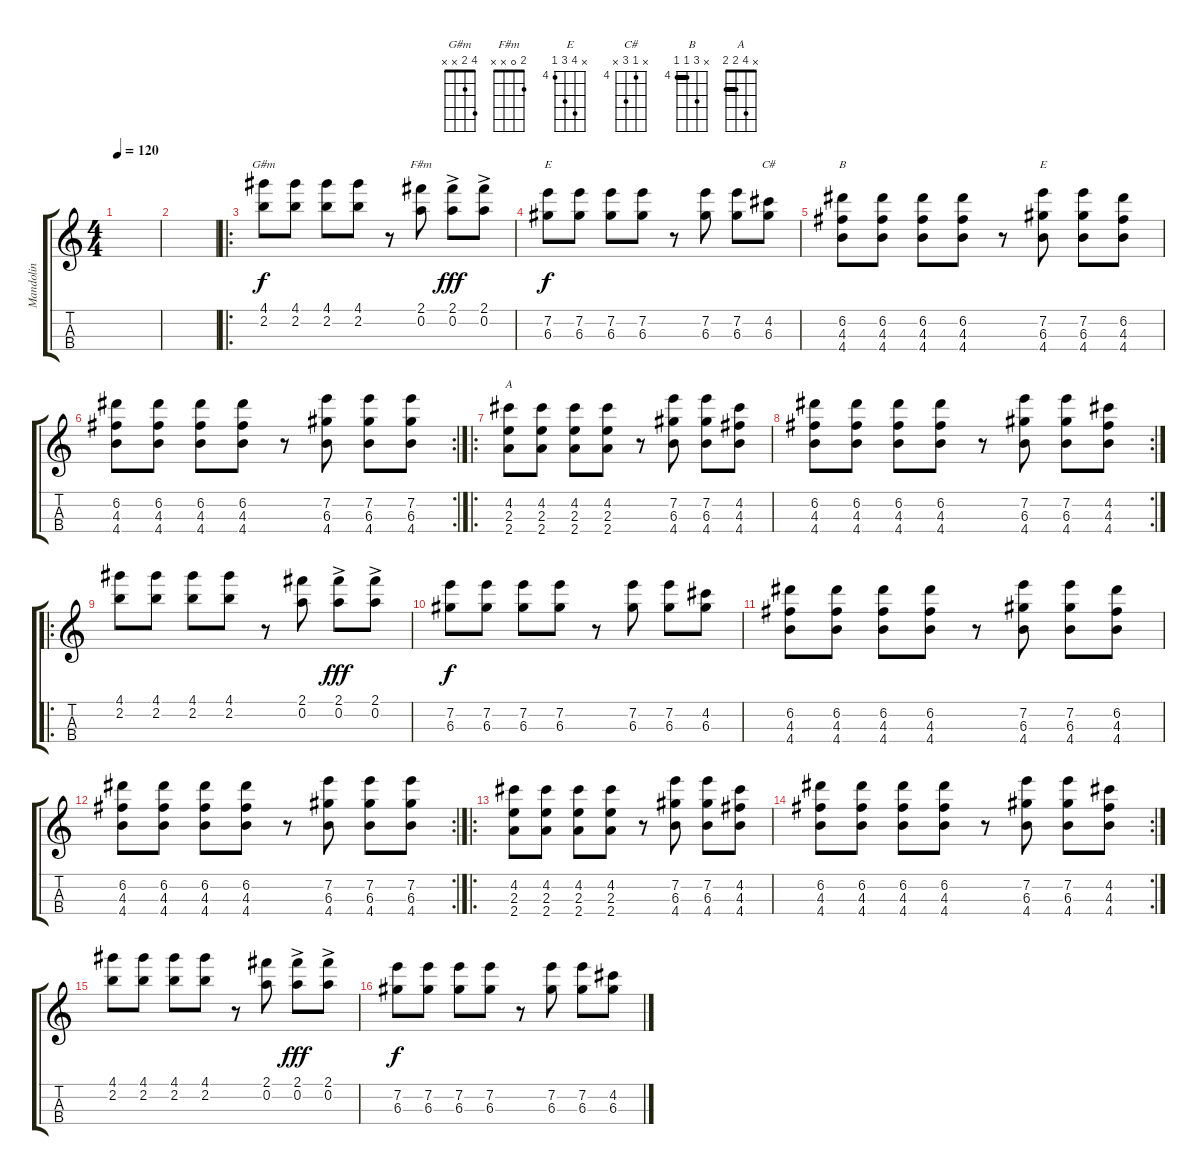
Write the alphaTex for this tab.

\track ("Mandolin" "Mandolin") {instrument acousticguitarnylon}
\staff {score tabs}
\tuning (E5 A4 D4 G3) {hide}
\chord ("G#m" 4 2 x x)
\chord ("F#m" 2 0 x x)
\chord ("E" x 7 6 x) {firstfret 6}
\chord ("C#" x 4 6 x) {firstfret 4}
\chord ("B" x 6 4 4) {firstfret 4 barre 4}
\chord ("E" x 7 6 4) {firstfret 4}
\chord ("A" x 4 2 2) {barre 2}
\ts (4 4)
\tempo 120
\clef g2
\ks c
|
|
\ro
(4.1 2.2).8{ch "G#m"} (4.1 2.2).8 (4.1 2.2).8 (4.1 2.2).8 r.8 (2.1 0.2).8{ch "F#m"} (2.1 0.2{ac}).8{dy fff} (2.1 0.2{ac}).8 |
(7.2 6.3).8{ch "E" dy f} (7.2 6.3).8 (7.2 6.3).8 (7.2 6.3).8 r.8 (7.2 6.3).8 (7.2 6.3).8 (4.2 6.3).8{ch "C#"} |
(6.2 4.3 4.4).8{ch "B"} (6.2 4.3 4.4).8 (6.2 4.3 4.4).8 (6.2 4.3 4.4).8 r.8 (7.2 6.3 4.4).8{ch "E"} (7.2 6.3 4.4).8 (6.2 4.3 4.4).8 |
\rc 2
(6.2 4.3 4.4).8 (6.2 4.3 4.4).8 (6.2 4.3 4.4).8 (6.2 4.3 4.4).8 r.8 (7.2 6.3 4.4).8 (7.2 6.3 4.4).8 (7.2 6.3 4.4).8 |
\ro
(4.2 2.3 2.4).8{ch "A"} (4.2 2.3 2.4).8 (4.2 2.3 2.4).8 (4.2 2.3 2.4).8 r.8 (7.2 6.3 4.4).8 (7.2 6.3 4.4).8 (4.2 4.3 4.4).8 |
\rc 2
(6.2 4.3 4.4).8 (6.2 4.3 4.4).8 (6.2 4.3 4.4).8 (6.2 4.3 4.4).8 r.8 (7.2 6.3 4.4).8 (7.2 6.3 4.4).8 (4.2 4.3 4.4).8 |
\ro
(4.1 2.2).8 (4.1 2.2).8 (4.1 2.2).8 (4.1 2.2).8 r.8 (2.1 0.2).8 (2.1 0.2{ac}).8{dy fff} (2.1 0.2{ac}).8 |
(7.2 6.3).8{dy f} (7.2 6.3).8 (7.2 6.3).8 (7.2 6.3).8 r.8 (7.2 6.3).8 (7.2 6.3).8 (4.2 6.3).8 |
(6.2 4.3 4.4).8 (6.2 4.3 4.4).8 (6.2 4.3 4.4).8 (6.2 4.3 4.4).8 r.8 (7.2 6.3 4.4).8 (7.2 6.3 4.4).8 (6.2 4.3 4.4).8 |
\rc 2
(6.2 4.3 4.4).8 (6.2 4.3 4.4).8 (6.2 4.3 4.4).8 (6.2 4.3 4.4).8 r.8 (7.2 6.3 4.4).8 (7.2 6.3 4.4).8 (7.2 6.3 4.4).8 |
\ro
(4.2 2.3 2.4).8 (4.2 2.3 2.4).8 (4.2 2.3 2.4).8 (4.2 2.3 2.4).8 r.8 (7.2 6.3 4.4).8 (7.2 6.3 4.4).8 (4.2 4.3 4.4).8 |
\rc 2
(6.2 4.3 4.4).8 (6.2 4.3 4.4).8 (6.2 4.3 4.4).8 (6.2 4.3 4.4).8 r.8 (7.2 6.3 4.4).8 (7.2 6.3 4.4).8 (4.2 4.3 4.4).8 |
(4.1 2.2).8 (4.1 2.2).8 (4.1 2.2).8 (4.1 2.2).8 r.8 (2.1 0.2).8 (2.1 0.2{ac}).8{dy fff} (2.1 0.2{ac}).8 |
(7.2 6.3).8{dy f} (7.2 6.3).8 (7.2 6.3).8 (7.2 6.3).8 r.8 (7.2 6.3).8 (7.2 6.3).8 (4.2 6.3).8
